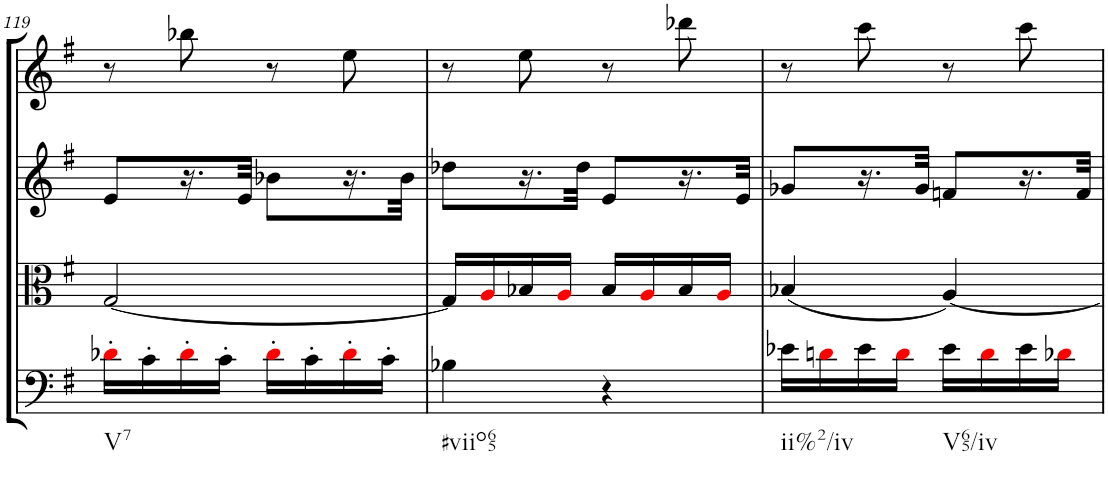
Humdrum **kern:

**kern	**kern	**kern	**kern
*part4	*part3	*part2	*part1
*staff4	*staff3	*staff2	*staff1
*I"Cello	*I"Viola	*I"2nd Violin	*I"1st Violin
*	*I'Vla	*I'Vln	*I'Vln
!!LO:PB:g=z
*clefF4	*clefC3	*clefG2	*clefG2
*k[f#]	*k[f#]	*k[f#]	*k[f#]
*G:	*G:	*G:	*G:
*M2/4	*M2/4	*M2/4	*M2/4
=119	=119	=119	=119
!LO:TX:b:t=V7	!	!	!
16d-X'i\LL	[2G/	8e/L	8r
16c'\	.	.	.
16d-'i\	.	16.r	8bb-X\
16c'\JJ	.	.	.
.	.	32e/JJk	.
16d-'i\LL	.	8b-X\L	8r
16c'\	.	.	.
16d-'i\	.	16.r	8ee\
16c'\JJ	.	.	.
.	.	32b-\JJk	.
=120	=120	=120	=120
!LO:TX:b:t=#viio65	!	!	!
4B-X\	16G/LL]	8dd-X\L	8r
.	16Ai/	.	.
.	16B-X/	16.r	8ee\
.	16Ai/JJ	.	.
.	.	32dd-\JJk	.
4r	16B-/LL	8e/L	8r
.	16Ai/	.	.
.	16B-/	16.r	8ddd-X\
.	16Ai/JJ	.	.
.	.	32e/JJk	.
=121	=121	=121	=121
!LO:TX:b:t=ii%2/iv	!	!	!
16e-X\LL	(4B-X/	8g-X/L	8r
16dni\	.	.	.
16e-\	.	16.r	8ccc\
16di\JJ	.	.	.
.	.	32g-/JJk	.
!LO:TX:b:t=V65/iv	!	!	!
16e-\LL	[4A/)	8fn/L	8r
16di\	.	.	.
16e-\	.	16.r	8ccc\
16d-Xi\JJ	.	.	.
.	.	32f/JJk	.
=	=	=	=
*-	*-	*-	*-
